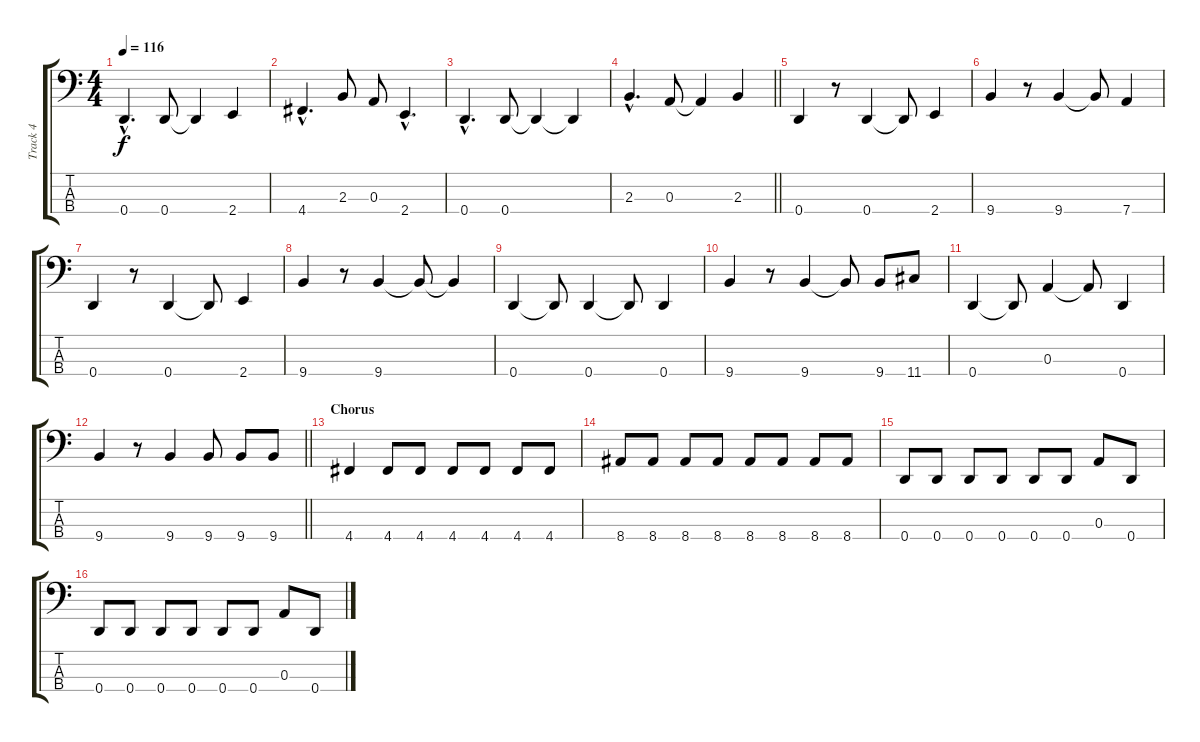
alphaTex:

\track ("Track 4" "Track 4") {instrument electricbassfinger}
\staff {score tabs}
\tuning (G2 D2 A1 D1) {hide}
\ts (4 4)
\tempo 116
\clef f4
\ks c
0.4{hac}.4{d dy f} 0.4.8 0.4{t}.4 2.4.4 |
4.4{hac}.4{d} 2.3.8 0.3.8 2.4{hac}.4{d} |
0.4{hac}.4{d} 0.4.8 0.4{t}.4 0.4{t}.4 |
\barLineRight lightlight
2.3{hac}.4{d} 0.3.8 0.3{t}.4 2.3.4 |
0.4.4 r.8 0.4.4 0.4{t}.8 2.4.4 |
9.4.4 r.8 9.4.4 9.4{t}.8 7.4.4 |
0.4.4 r.8 0.4.4 0.4{t}.8 2.4.4 |
9.4.4 r.8 9.4.4 9.4{t}.8 9.4{t}.4 |
0.4.4 0.4{t}.8 0.4.4 0.4{t}.8 0.4.4 |
9.4.4 r.8 9.4.4 9.4{t}.8 9.4.8 11.4.8 |
0.4.4 0.4{t}.8 0.3.4 0.3{t}.8 0.4.4 |
\barLineRight lightlight
9.4.4 r.8 9.4.4 9.4.8 9.4.8 9.4.8 |
\section ("" "Chorus")
4.4.4 4.4.8 4.4.8 4.4.8 4.4.8 4.4.8 4.4.8 |
8.4.8 8.4.8 8.4.8 8.4.8 8.4.8 8.4.8 8.4.8 8.4.8 |
0.4.8 0.4.8 0.4.8 0.4.8 0.4.8 0.4.8 0.3.8 0.4.8 |
0.4.8 0.4.8 0.4.8 0.4.8 0.4.8 0.4.8 0.3.8 0.4.8
